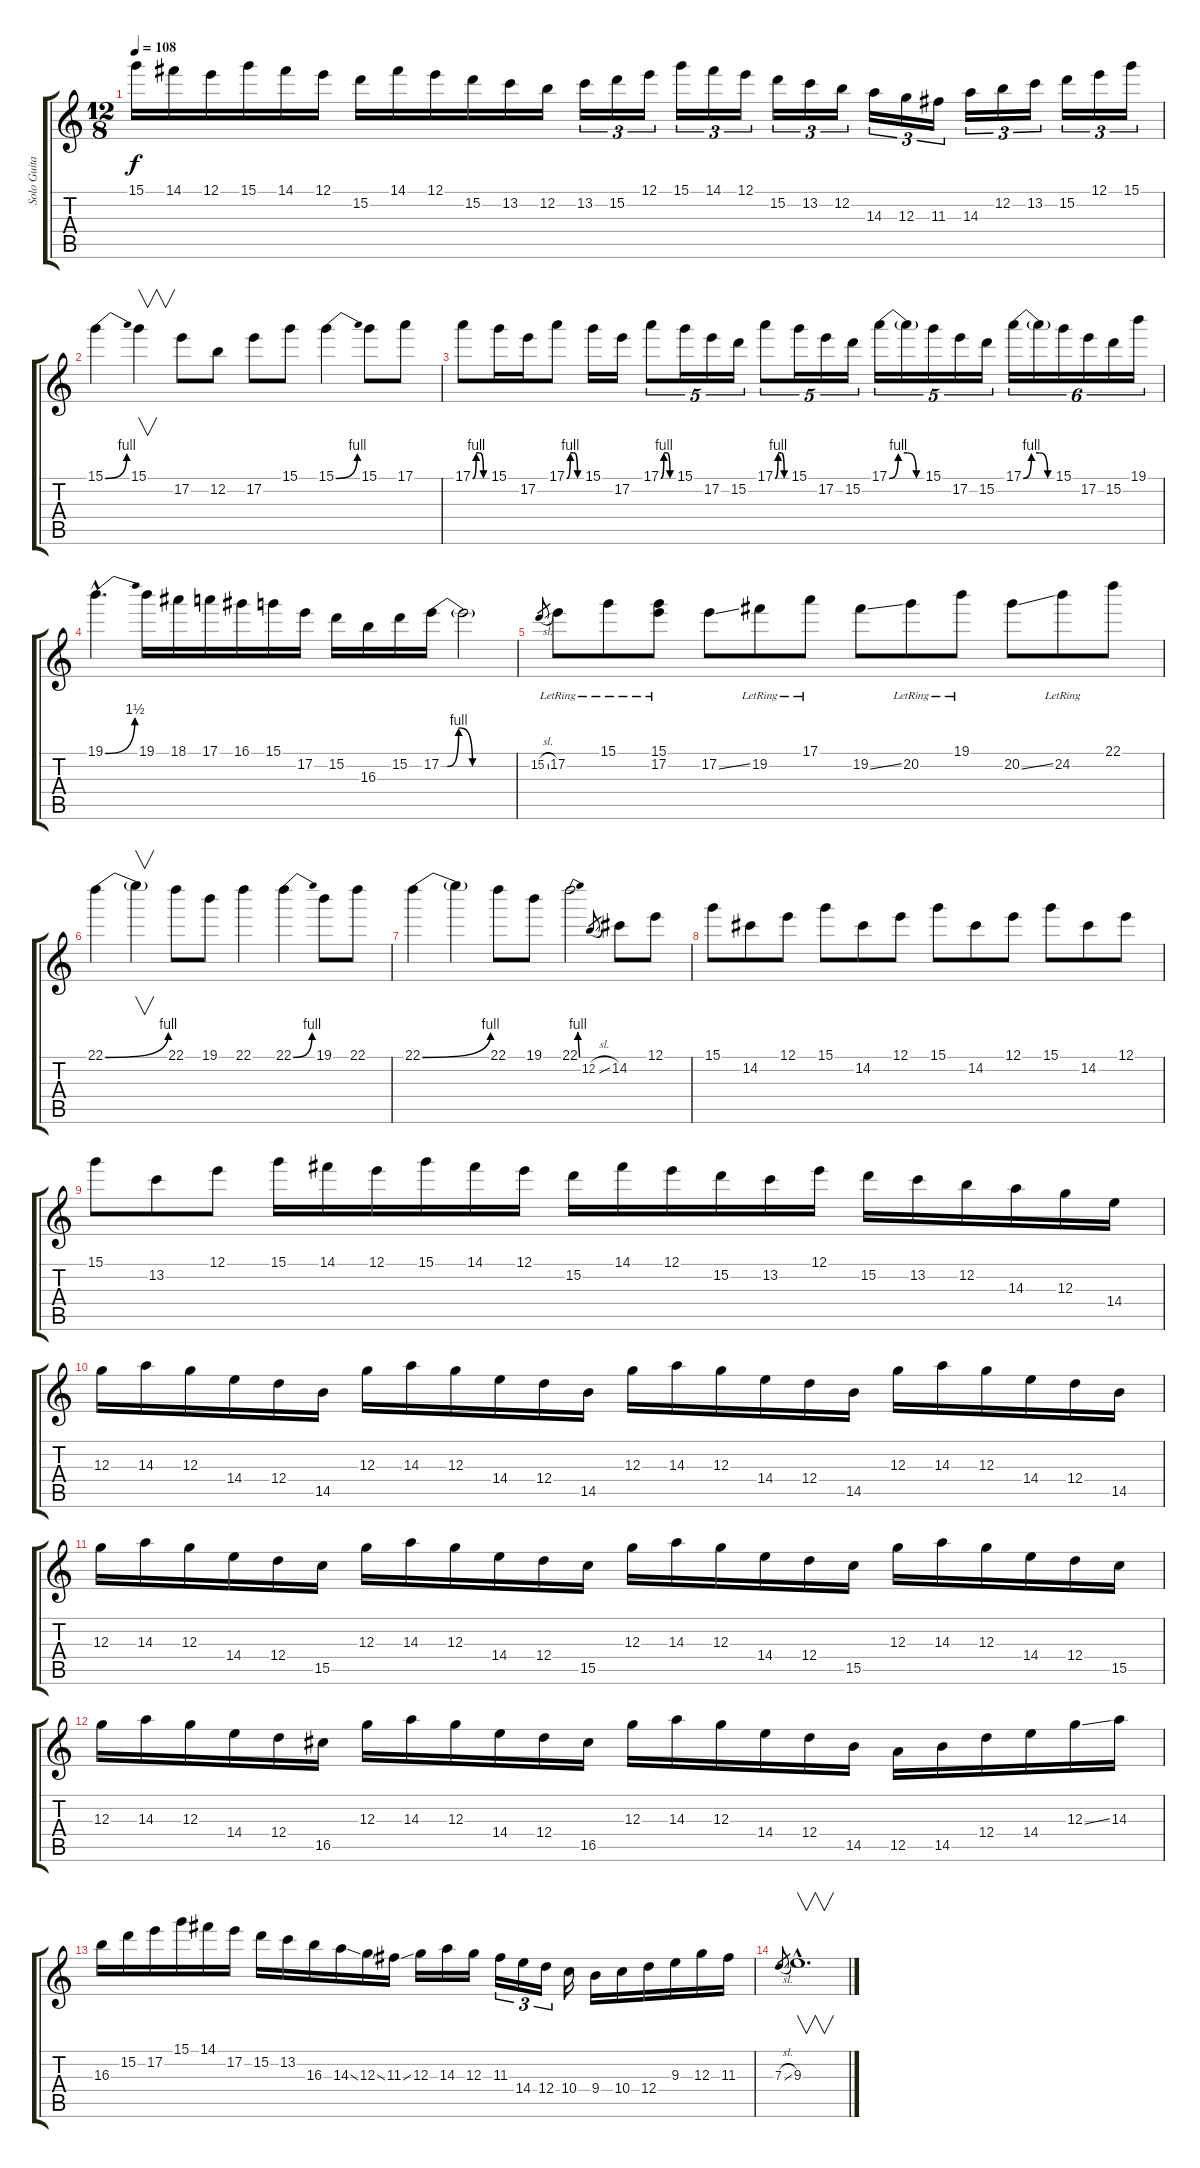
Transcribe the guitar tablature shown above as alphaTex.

\track ("Solo Guitar" "Solo Guita") {instrument distortionguitar}
\staff {score tabs}
\tuning (E4 B3 G3 D3 A2 E2) {hide}
\ts (12 8)
\tempo 108
\clef g2
\ks c
15.1.16{dy f} 14.1.16 12.1.16 15.1.16 14.1.16 12.1.16 15.2.16 14.1.16 12.1.16 15.2.16 13.2.16 12.2.16 13.2.16{tu (3 2)} 15.2.16{tu (3 2)} 12.1.16{tu (3 2)} 15.1.16{tu (3 2)} 14.1.16{tu (3 2)} 12.1.16{tu (3 2)} 15.2.16{tu (3 2)} 13.2.16{tu (3 2)} 12.2.16{tu (3 2)} 14.3.16{tu (3 2)} 12.3.16{tu (3 2)} 11.3.16{tu (3 2)} 14.3.16{tu (3 2)} 12.2.16{tu (3 2)} 13.2.16{tu (3 2)} 15.2.16{tu (3 2)} 12.1.16{tu (3 2)} 15.1.16{tu (3 2)} |
15.1{be (bend 0 0 60 4)}.4 15.1.4{v} 17.2.8 12.2.8 17.2.8 15.1.8 15.1{be (bend 0 0 60 4)}.4 15.1.8 17.1.8 |
17.1{be (custom 0 0 15 4 30 4 45 0 60 0)}.8 15.1.16 17.2.16 17.1{be (custom 0 0 15 4 30 4 45 0 60 0)}.8 15.1.16 17.2.16 17.1{be (custom 0 0 15 4 30 4 45 0 60 0)}.8{tu (5 4)} 15.1.16{tu (5 4)} 17.2.16{tu (5 4)} 15.2.16{tu (5 4)} 17.1{be (custom 0 0 15 4 30 4 45 0 60 0)}.8{tu (5 4)} 15.1.16{tu (5 4)} 17.2.16{tu (5 4)} 15.2.16{tu (5 4)} 17.1{be (custom 0 0 15 4 30 4 45 0 60 0)}.16{tu (5 4)} 17.1{t}.16{tu (5 4)} 15.1.16{tu (5 4)} 17.2.16{tu (5 4)} 15.2.16{tu (5 4)} 17.1{be (custom 0 0 15 4 30 4 45 0 60 0)}.16{tu (6 4)} 17.1{t}.16{tu (6 4)} 15.1.16{tu (6 4)} 17.2.16{tu (6 4)} 15.2.16{tu (6 4)} 19.1.16{tu (6 4)} |
19.1{be (bend 0 0 60 6) hac}.4{d} 19.1.16 18.1.16 17.1.16 16.1.16 15.1.16 17.2.16 15.2.16 16.3.16 15.2.16 17.2{be (custom 0 0 5 0 14 4 25 0 60 0)}.16 17.2{t}.2 |
15.2{sl}.8{gr} 17.2{lr}.8 15.1{lr}.8 (15.1{lr} 17.2).8 17.2{ss}.8 19.2{lr}.8 17.1{lr}.8 19.2{ss}.8 20.2{lr}.8 19.1{lr}.8 20.2{ss}.8 24.2{lr}.8 22.1.8 |
22.1{be (bend 0 0 60 4)}.4 22.1{t}.4{v} 22.1.8 19.1.8 22.1.4 22.1{be (bend 0 0 60 4)}.4 19.1.8 22.1.8 |
22.1{be (bend 0 0 60 4)}.4 22.1{t}.4 22.1.8 19.1.8 22.1{be (bend 0 0 60 4)}.2 12.2{sl}.8{gr} 14.2.8 12.1.8 |
15.1.8 14.2.8 12.1.8 15.1.8 14.2.8 12.1.8 15.1.8 14.2.8 12.1.8 15.1.8 14.2.8 12.1.8 |
15.1.8 13.2.8 12.1.8 15.1.16 14.1.16 12.1.16 15.1.16 14.1.16 12.1.16 15.2.16 14.1.16 12.1.16 15.2.16 13.2.16 12.1.16 15.2.16 13.2.16 12.2.16 14.3.16 12.3.16 14.4.16 |
12.3.16 14.3.16 12.3.16 14.4.16 12.4.16 14.5.16 12.3.16 14.3.16 12.3.16 14.4.16 12.4.16 14.5.16 12.3.16 14.3.16 12.3.16 14.4.16 12.4.16 14.5.16 12.3.16 14.3.16 12.3.16 14.4.16 12.4.16 14.5.16 |
12.3.16 14.3.16 12.3.16 14.4.16 12.4.16 15.5.16 12.3.16 14.3.16 12.3.16 14.4.16 12.4.16 15.5.16 12.3.16 14.3.16 12.3.16 14.4.16 12.4.16 15.5.16 12.3.16 14.3.16 12.3.16 14.4.16 12.4.16 15.5.16 |
12.3.16 14.3.16 12.3.16 14.4.16 12.4.16 16.5.16 12.3.16 14.3.16 12.3.16 14.4.16 12.4.16 16.5.16 12.3.16 14.3.16 12.3.16 14.4.16 12.4.16 14.5.16 12.5.16 14.5.16 12.4.16 14.4.16 12.3{ss}.16 14.3.16 |
16.3.16 15.2.16 17.2.16 15.1.16 14.1.16 17.2.16 15.2.16 13.2.16 16.3.16 14.3{ss}.16 12.3{ss}.16 11.3{ss}.16 12.3.16 14.3.16 12.3.16 11.3.16{tu (3 2)} 14.4.16{tu (3 2)} 12.4.16{tu (3 2)} 10.4.16 9.4.16 10.4.16 12.4.16 9.3.16 12.3.16 11.3.16 |
7.3{sl}.8{gr} 9.3{hac}.1{v d}
